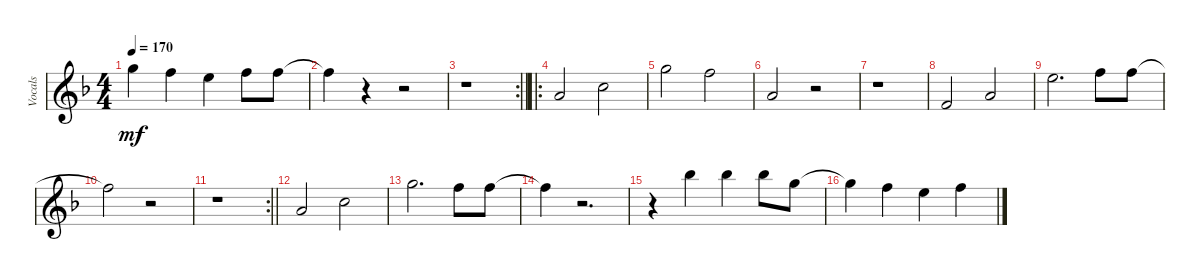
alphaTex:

\track ("Vocals" "Vocals") {instrument flute}
\staff {score}
\tuning (E4 B3 G3 D3 A2 E2 B1) {hide}
\ts (4 4)
\tempo 170
\clef g2
\ks f
15.1.4{dy mf} 13.1.4 12.1.4 13.1.8 13.1.8 |
13.1{t}.4 r.4 r.2 |
\rc 2
\barLineRight lightlight
r.1 |
\ro
5.1.2 8.1.2 |
15.1.2 13.1.2 |
5.1.2 r.2 |
r.1 |
1.1.2 5.1.2 |
12.1.2{d} 13.1.8 13.1.8 |
13.1{t}.2 r.2 |
\rc 2
\barLineRight lightlight
r.1 |
5.1.2 8.1.2 |
15.1.2{d} 13.1.8 13.1.8 |
13.1{t}.4 r.2{d} |
r.4 18.1.4 18.1.4 18.1.8 15.1.8 |
15.1{t}.4 13.1.4 12.1.4 13.1.4
